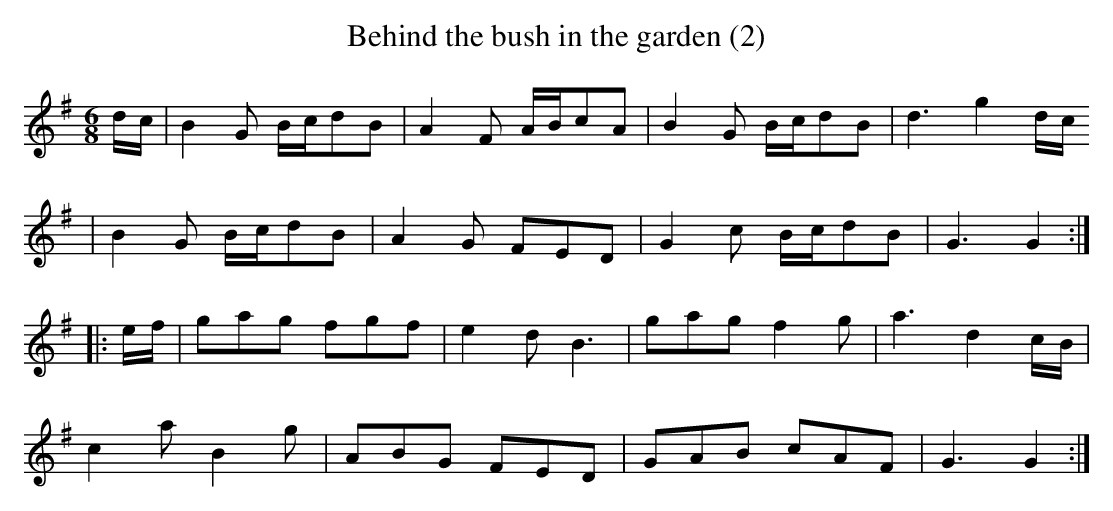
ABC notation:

X:1
T:Behind the bush in the garden (2)
M:6/8
L:1/8
K:G
d/2c/2 | B2G B/2c/2dB | A2F A/2B/2cA | B2G B/2c/2dB | d3g2 d/2c/2
| B2G B/2c/2dB | A2G FED | G2c B/2c/2dB | G3 G2 :|
|:e/2f/2 | gag fgf | e2d B3 | gag f2g | a3 d2 c/2B/2 |
c2a B2g | ABG FED | GAB cAF | G3 G2 :|
